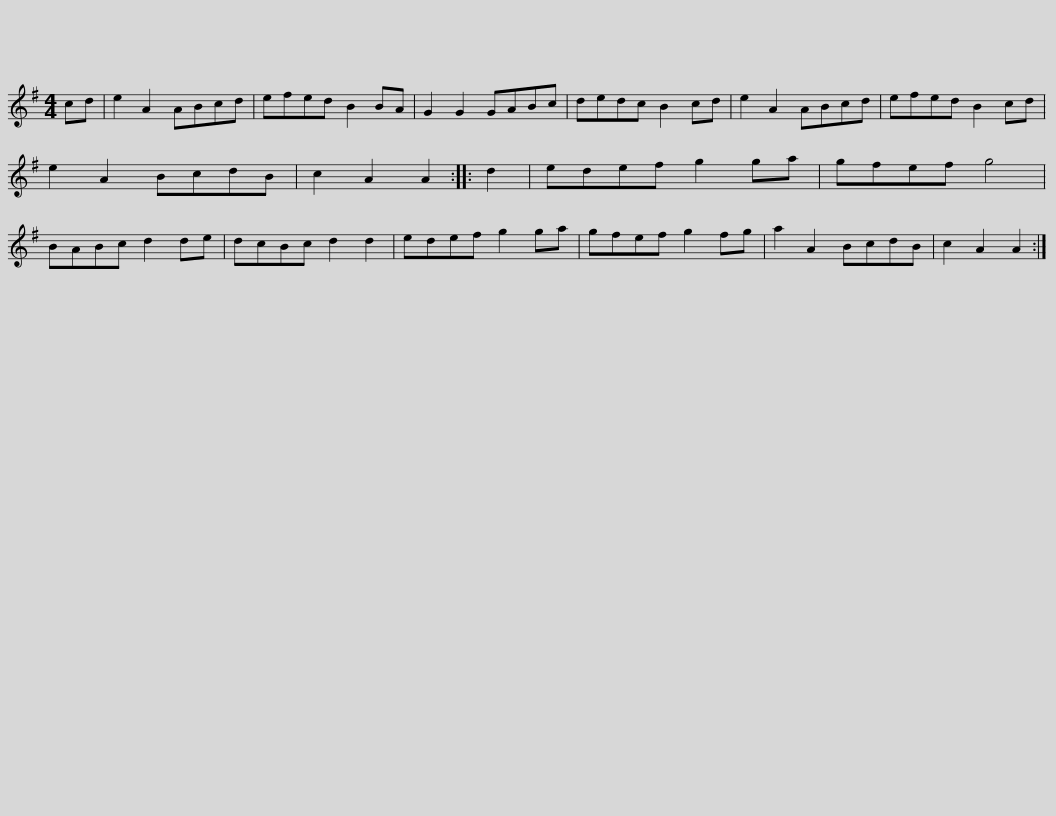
X:1
L:1/8
M:4/4
I:linebreak $
K:G
V:1 treble
V:1
 cd | e2 A2 ABcd | efed B2 BA | G2 G2 GABc | dedc B2 cd | %5
 e2 A2 ABcd | efed B2 cd |$ e2 A2 BcdB | c2 A2 A2 :: d2 | %10
 edef g2 ga | gfef g4 | BABc d2 de | dcBc d2 d2 | edef g2 ga |$ %15
 gfef g2 fg | a2 A2 BcdB | c2 A2 A2 :| %18
